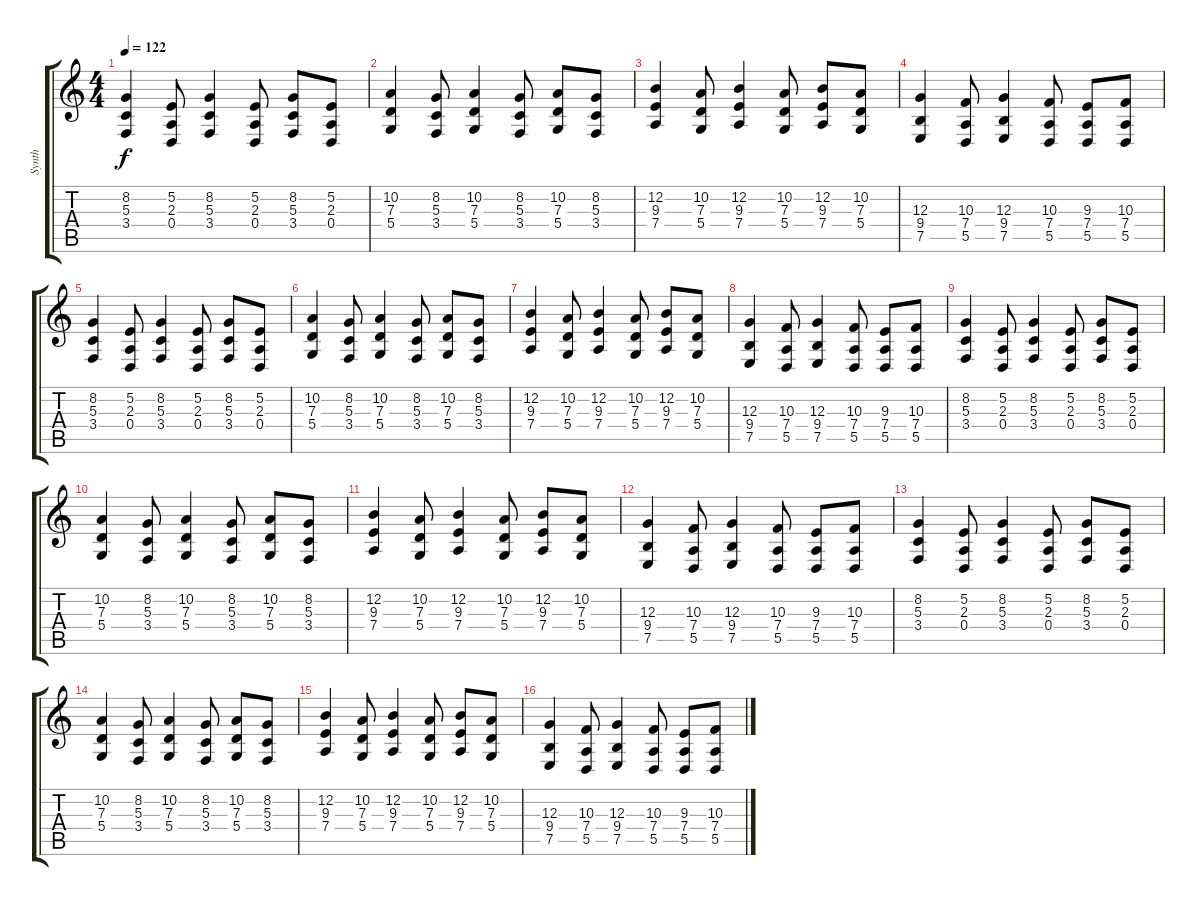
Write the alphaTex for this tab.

\track ("Synth" "Synth") {instrument lead2sawtooth}
\staff {score tabs}
\tuning (E4 B3 G3 D3 A2 E2) {hide}
\ts (4 4)
\tempo 122
\clef g2
\ks c
(8.2 5.3 3.4).4{dy f} (5.2 2.3 0.4).8 (8.2 5.3 3.4).4 (5.2 2.3 0.4).8 (8.2 5.3 3.4).8 (5.2 2.3 0.4).8 |
(10.2 7.3 5.4).4 (8.2 5.3 3.4).8 (10.2 7.3 5.4).4 (8.2 5.3 3.4).8 (10.2 7.3 5.4).8 (8.2 5.3 3.4).8 |
(12.2 9.3 7.4).4 (10.2 7.3 5.4).8 (12.2 9.3 7.4).4 (10.2 7.3 5.4).8 (12.2 9.3 7.4).8 (10.2 7.3 5.4).8 |
(12.3 9.4 7.5).4 (10.3 7.4 5.5).8 (12.3 9.4 7.5).4 (10.3 7.4 5.5).8 (9.3 7.4 5.5).8 (10.3 7.4 5.5).8 |
(8.2 5.3 3.4).4 (5.2 2.3 0.4).8 (8.2 5.3 3.4).4 (5.2 2.3 0.4).8 (8.2 5.3 3.4).8 (5.2 2.3 0.4).8 |
(10.2 7.3 5.4).4 (8.2 5.3 3.4).8 (10.2 7.3 5.4).4 (8.2 5.3 3.4).8 (10.2 7.3 5.4).8 (8.2 5.3 3.4).8 |
(12.2 9.3 7.4).4 (10.2 7.3 5.4).8 (12.2 9.3 7.4).4 (10.2 7.3 5.4).8 (12.2 9.3 7.4).8 (10.2 7.3 5.4).8 |
(12.3 9.4 7.5).4 (10.3 7.4 5.5).8 (12.3 9.4 7.5).4 (10.3 7.4 5.5).8 (9.3 7.4 5.5).8 (10.3 7.4 5.5).8 |
(8.2 5.3 3.4).4 (5.2 2.3 0.4).8 (8.2 5.3 3.4).4 (5.2 2.3 0.4).8 (8.2 5.3 3.4).8 (5.2 2.3 0.4).8 |
(10.2 7.3 5.4).4 (8.2 5.3 3.4).8 (10.2 7.3 5.4).4 (8.2 5.3 3.4).8 (10.2 7.3 5.4).8 (8.2 5.3 3.4).8 |
(12.2 9.3 7.4).4 (10.2 7.3 5.4).8 (12.2 9.3 7.4).4 (10.2 7.3 5.4).8 (12.2 9.3 7.4).8 (10.2 7.3 5.4).8 |
(12.3 9.4 7.5).4 (10.3 7.4 5.5).8 (12.3 9.4 7.5).4 (10.3 7.4 5.5).8 (9.3 7.4 5.5).8 (10.3 7.4 5.5).8 |
(8.2 5.3 3.4).4 (5.2 2.3 0.4).8 (8.2 5.3 3.4).4 (5.2 2.3 0.4).8 (8.2 5.3 3.4).8 (5.2 2.3 0.4).8 |
(10.2 7.3 5.4).4 (8.2 5.3 3.4).8 (10.2 7.3 5.4).4 (8.2 5.3 3.4).8 (10.2 7.3 5.4).8 (8.2 5.3 3.4).8 |
(12.2 9.3 7.4).4 (10.2 7.3 5.4).8 (12.2 9.3 7.4).4 (10.2 7.3 5.4).8 (12.2 9.3 7.4).8 (10.2 7.3 5.4).8 |
(12.3 9.4 7.5).4 (10.3 7.4 5.5).8 (12.3 9.4 7.5).4 (10.3 7.4 5.5).8 (9.3 7.4 5.5).8 (10.3 7.4 5.5).8
